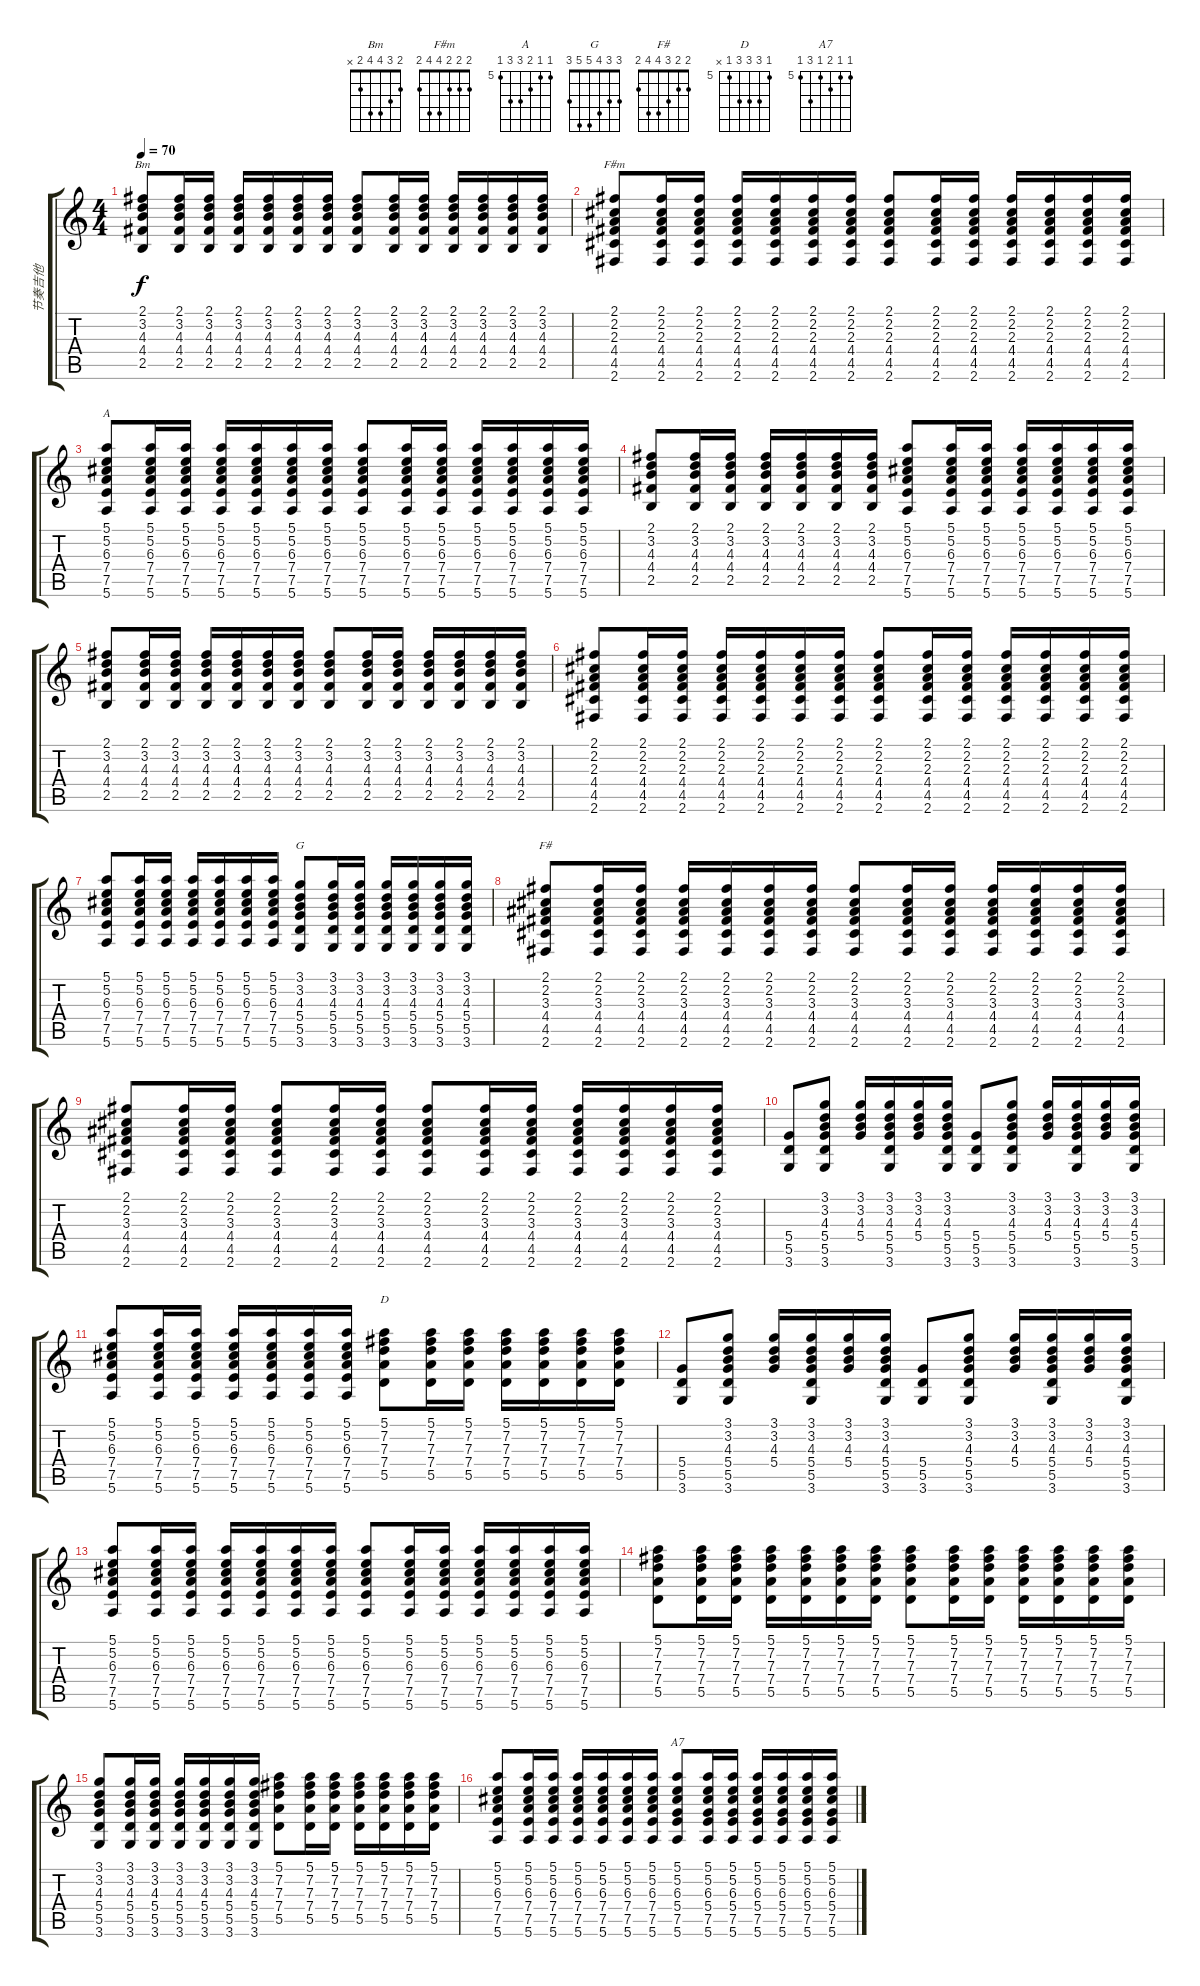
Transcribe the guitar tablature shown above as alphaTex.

\track ("节奏吉他" "节奏吉他") {instrument acousticguitarnylon}
\staff {score tabs}
\tuning (E4 B3 G3 D3 A2 E2) {hide}
\chord ("Bm" 2 3 4 4 2 x)
\chord ("F#m" 2 2 2 4 4 2)
\chord ("A" 5 5 6 7 7 5) {firstfret 5}
\chord ("G" 3 3 4 5 5 3)
\chord ("F#" 2 2 3 4 4 2)
\chord ("D" 5 7 7 7 5 x) {firstfret 5}
\chord ("A7" 5 5 6 5 7 5) {firstfret 5}
\ts (4 4)
\tempo 70
\clef g2
\ks c
(2.1 3.2 4.3 4.4 2.5).8{ch "Bm" dy f} (2.1 3.2 4.3 4.4 2.5).16 (2.1 3.2 4.3 4.4 2.5).16 (2.1 3.2 4.3 4.4 2.5).16 (2.1 3.2 4.3 4.4 2.5).16 (2.1 3.2 4.3 4.4 2.5).16 (2.1 3.2 4.3 4.4 2.5).16 (2.1 3.2 4.3 4.4 2.5).8 (2.1 3.2 4.3 4.4 2.5).16 (2.1 3.2 4.3 4.4 2.5).16 (2.1 3.2 4.3 4.4 2.5).16 (2.1 3.2 4.3 4.4 2.5).16 (2.1 3.2 4.3 4.4 2.5).16 (2.1 3.2 4.3 4.4 2.5).16 |
(2.1 2.2 2.3 4.4 4.5 2.6).8{ch "F#m"} (2.1 2.2 2.3 4.4 4.5 2.6).16 (2.1 2.2 2.3 4.4 4.5 2.6).16 (2.1 2.2 2.3 4.4 4.5 2.6).16 (2.1 2.2 2.3 4.4 4.5 2.6).16 (2.1 2.2 2.3 4.4 4.5 2.6).16 (2.1 2.2 2.3 4.4 4.5 2.6).16 (2.1 2.2 2.3 4.4 4.5 2.6).8 (2.1 2.2 2.3 4.4 4.5 2.6).16 (2.1 2.2 2.3 4.4 4.5 2.6).16 (2.1 2.2 2.3 4.4 4.5 2.6).16 (2.1 2.2 2.3 4.4 4.5 2.6).16 (2.1 2.2 2.3 4.4 4.5 2.6).16 (2.1 2.2 2.3 4.4 4.5 2.6).16 |
(5.1 5.2 6.3 7.4 7.5 5.6).8{ch "A"} (5.1 5.2 6.3 7.4 7.5 5.6).16 (5.1 5.2 6.3 7.4 7.5 5.6).16 (5.1 5.2 6.3 7.4 7.5 5.6).16 (5.1 5.2 6.3 7.4 7.5 5.6).16 (5.1 5.2 6.3 7.4 7.5 5.6).16 (5.1 5.2 6.3 7.4 7.5 5.6).16 (5.1 5.2 6.3 7.4 7.5 5.6).8 (5.1 5.2 6.3 7.4 7.5 5.6).16 (5.1 5.2 6.3 7.4 7.5 5.6).16 (5.1 5.2 6.3 7.4 7.5 5.6).16 (5.1 5.2 6.3 7.4 7.5 5.6).16 (5.1 5.2 6.3 7.4 7.5 5.6).16 (5.1 5.2 6.3 7.4 7.5 5.6).16 |
(2.1 3.2 4.3 4.4 2.5).8 (2.1 3.2 4.3 4.4 2.5).16 (2.1 3.2 4.3 4.4 2.5).16 (2.1 3.2 4.3 4.4 2.5).16 (2.1 3.2 4.3 4.4 2.5).16 (2.1 3.2 4.3 4.4 2.5).16 (2.1 3.2 4.3 4.4 2.5).16 (5.1 5.2 6.3 7.4 7.5 5.6).8 (5.1 5.2 6.3 7.4 7.5 5.6).16 (5.1 5.2 6.3 7.4 7.5 5.6).16 (5.1 5.2 6.3 7.4 7.5 5.6).16 (5.1 5.2 6.3 7.4 7.5 5.6).16 (5.1 5.2 6.3 7.4 7.5 5.6).16 (5.1 5.2 6.3 7.4 7.5 5.6).16 |
(2.1 3.2 4.3 4.4 2.5).8 (2.1 3.2 4.3 4.4 2.5).16 (2.1 3.2 4.3 4.4 2.5).16 (2.1 3.2 4.3 4.4 2.5).16 (2.1 3.2 4.3 4.4 2.5).16 (2.1 3.2 4.3 4.4 2.5).16 (2.1 3.2 4.3 4.4 2.5).16 (2.1 3.2 4.3 4.4 2.5).8 (2.1 3.2 4.3 4.4 2.5).16 (2.1 3.2 4.3 4.4 2.5).16 (2.1 3.2 4.3 4.4 2.5).16 (2.1 3.2 4.3 4.4 2.5).16 (2.1 3.2 4.3 4.4 2.5).16 (2.1 3.2 4.3 4.4 2.5).16 |
(2.1 2.2 2.3 4.4 4.5 2.6).8 (2.1 2.2 2.3 4.4 4.5 2.6).16 (2.1 2.2 2.3 4.4 4.5 2.6).16 (2.1 2.2 2.3 4.4 4.5 2.6).16 (2.1 2.2 2.3 4.4 4.5 2.6).16 (2.1 2.2 2.3 4.4 4.5 2.6).16 (2.1 2.2 2.3 4.4 4.5 2.6).16 (2.1 2.2 2.3 4.4 4.5 2.6).8 (2.1 2.2 2.3 4.4 4.5 2.6).16 (2.1 2.2 2.3 4.4 4.5 2.6).16 (2.1 2.2 2.3 4.4 4.5 2.6).16 (2.1 2.2 2.3 4.4 4.5 2.6).16 (2.1 2.2 2.3 4.4 4.5 2.6).16 (2.1 2.2 2.3 4.4 4.5 2.6).16 |
(5.1 5.2 6.3 7.4 7.5 5.6).8 (5.1 5.2 6.3 7.4 7.5 5.6).16 (5.1 5.2 6.3 7.4 7.5 5.6).16 (5.1 5.2 6.3 7.4 7.5 5.6).16 (5.1 5.2 6.3 7.4 7.5 5.6).16 (5.1 5.2 6.3 7.4 7.5 5.6).16 (5.1 5.2 6.3 7.4 7.5 5.6).16 (3.1 3.2 4.3 5.4 5.5 3.6).8{ch "G"} (3.1 3.2 4.3 5.4 5.5 3.6).16 (3.1 3.2 4.3 5.4 5.5 3.6).16 (3.1 3.2 4.3 5.4 5.5 3.6).16 (3.1 3.2 4.3 5.4 5.5 3.6).16 (3.1 3.2 4.3 5.4 5.5 3.6).16 (3.1 3.2 4.3 5.4 5.5 3.6).16 |
(2.1 2.2 3.3 4.4 4.5 2.6).8{ch "F#"} (2.1 2.2 3.3 4.4 4.5 2.6).16 (2.1 2.2 3.3 4.4 4.5 2.6).16 (2.1 2.2 3.3 4.4 4.5 2.6).16 (2.1 2.2 3.3 4.4 4.5 2.6).16 (2.1 2.2 3.3 4.4 4.5 2.6).16 (2.1 2.2 3.3 4.4 4.5 2.6).16 (2.1 2.2 3.3 4.4 4.5 2.6).8 (2.1 2.2 3.3 4.4 4.5 2.6).16 (2.1 2.2 3.3 4.4 4.5 2.6).16 (2.1 2.2 3.3 4.4 4.5 2.6).16 (2.1 2.2 3.3 4.4 4.5 2.6).16 (2.1 2.2 3.3 4.4 4.5 2.6).16 (2.1 2.2 3.3 4.4 4.5 2.6).16 |
(2.1 2.2 3.3 4.4 4.5 2.6).8 (2.1 2.2 3.3 4.4 4.5 2.6).16 (2.1 2.2 3.3 4.4 4.5 2.6).16 (2.1 2.2 3.3 4.4 4.5 2.6).8 (2.1 2.2 3.3 4.4 4.5 2.6).16 (2.1 2.2 3.3 4.4 4.5 2.6).16 (2.1 2.2 3.3 4.4 4.5 2.6).8 (2.1 2.2 3.3 4.4 4.5 2.6).16 (2.1 2.2 3.3 4.4 4.5 2.6).16 (2.1 2.2 3.3 4.4 4.5 2.6).16 (2.1 2.2 3.3 4.4 4.5 2.6).16 (2.1 2.2 3.3 4.4 4.5 2.6).16 (2.1 2.2 3.3 4.4 4.5 2.6).16 |
(5.4 5.5 3.6).8 (3.1 3.2 4.3 5.4 5.5 3.6).8 (3.1 3.2 4.3 5.4).16 (3.1 3.2 4.3 5.4 5.5 3.6).16 (3.1 3.2 4.3 5.4).16 (3.1 3.2 4.3 5.4 5.5 3.6).16 (5.4 5.5 3.6).8 (3.1 3.2 4.3 5.4 5.5 3.6).8 (3.1 3.2 4.3 5.4).16 (3.1 3.2 4.3 5.4 5.5 3.6).16 (3.1 3.2 4.3 5.4).16 (3.1 3.2 4.3 5.4 5.5 3.6).16 |
(5.1 5.2 6.3 7.4 7.5 5.6).8 (5.1 5.2 6.3 7.4 7.5 5.6).16 (5.1 5.2 6.3 7.4 7.5 5.6).16 (5.1 5.2 6.3 7.4 7.5 5.6).16 (5.1 5.2 6.3 7.4 7.5 5.6).16 (5.1 5.2 6.3 7.4 7.5 5.6).16 (5.1 5.2 6.3 7.4 7.5 5.6).16 (5.1 7.2 7.3 7.4 5.5).8{ch "D"} (5.1 7.2 7.3 7.4 5.5).16 (5.1 7.2 7.3 7.4 5.5).16 (5.1 7.2 7.3 7.4 5.5).16 (5.1 7.2 7.3 7.4 5.5).16 (5.1 7.2 7.3 7.4 5.5).16 (5.1 7.2 7.3 7.4 5.5).16 |
(5.4 5.5 3.6).8 (3.1 3.2 4.3 5.4 5.5 3.6).8 (3.1 3.2 4.3 5.4).16 (3.1 3.2 4.3 5.4 5.5 3.6).16 (3.1 3.2 4.3 5.4).16 (3.1 3.2 4.3 5.4 5.5 3.6).16 (5.4 5.5 3.6).8 (3.1 3.2 4.3 5.4 5.5 3.6).8 (3.1 3.2 4.3 5.4).16 (3.1 3.2 4.3 5.4 5.5 3.6).16 (3.1 3.2 4.3 5.4).16 (3.1 3.2 4.3 5.4 5.5 3.6).16 |
(5.1 5.2 6.3 7.4 7.5 5.6).8 (5.1 5.2 6.3 7.4 7.5 5.6).16 (5.1 5.2 6.3 7.4 7.5 5.6).16 (5.1 5.2 6.3 7.4 7.5 5.6).16 (5.1 5.2 6.3 7.4 7.5 5.6).16 (5.1 5.2 6.3 7.4 7.5 5.6).16 (5.1 5.2 6.3 7.4 7.5 5.6).16 (5.1 5.2 6.3 7.4 7.5 5.6).8 (5.1 5.2 6.3 7.4 7.5 5.6).16 (5.1 5.2 6.3 7.4 7.5 5.6).16 (5.1 5.2 6.3 7.4 7.5 5.6).16 (5.1 5.2 6.3 7.4 7.5 5.6).16 (5.1 5.2 6.3 7.4 7.5 5.6).16 (5.1 5.2 6.3 7.4 7.5 5.6).16 |
(5.1 7.2 7.3 7.4 5.5).8 (5.1 7.2 7.3 7.4 5.5).16 (5.1 7.2 7.3 7.4 5.5).16 (5.1 7.2 7.3 7.4 5.5).16 (5.1 7.2 7.3 7.4 5.5).16 (5.1 7.2 7.3 7.4 5.5).16 (5.1 7.2 7.3 7.4 5.5).16 (5.1 7.2 7.3 7.4 5.5).8 (5.1 7.2 7.3 7.4 5.5).16 (5.1 7.2 7.3 7.4 5.5).16 (5.1 7.2 7.3 7.4 5.5).16 (5.1 7.2 7.3 7.4 5.5).16 (5.1 7.2 7.3 7.4 5.5).16 (5.1 7.2 7.3 7.4 5.5).16 |
(3.1 3.2 4.3 5.4 5.5 3.6).8 (3.1 3.2 4.3 5.4 5.5 3.6).16 (3.1 3.2 4.3 5.4 5.5 3.6).16 (3.1 3.2 4.3 5.4 5.5 3.6).16 (3.1 3.2 4.3 5.4 5.5 3.6).16 (3.1 3.2 4.3 5.4 5.5 3.6).16 (3.1 3.2 4.3 5.4 5.5 3.6).16 (5.1 7.2 7.3 7.4 5.5).8 (5.1 7.2 7.3 7.4 5.5).16 (5.1 7.2 7.3 7.4 5.5).16 (5.1 7.2 7.3 7.4 5.5).16 (5.1 7.2 7.3 7.4 5.5).16 (5.1 7.2 7.3 7.4 5.5).16 (5.1 7.2 7.3 7.4 5.5).16 |
(5.1 5.2 6.3 7.4 7.5 5.6).8 (5.1 5.2 6.3 7.4 7.5 5.6).16 (5.1 5.2 6.3 7.4 7.5 5.6).16 (5.1 5.2 6.3 7.4 7.5 5.6).16 (5.1 5.2 6.3 7.4 7.5 5.6).16 (5.1 5.2 6.3 7.4 7.5 5.6).16 (5.1 5.2 6.3 7.4 7.5 5.6).16 (5.1 5.2 6.3 5.4 7.5 5.6).8{ch "A7"} (5.1 5.2 6.3 5.4 7.5 5.6).16 (5.1 5.2 6.3 5.4 7.5 5.6).16 (5.1 5.2 6.3 5.4 7.5 5.6).16 (5.1 5.2 6.3 5.4 7.5 5.6).16 (5.1 5.2 6.3 5.4 7.5 5.6).16 (5.1 5.2 6.3 5.4 7.5 5.6).16
